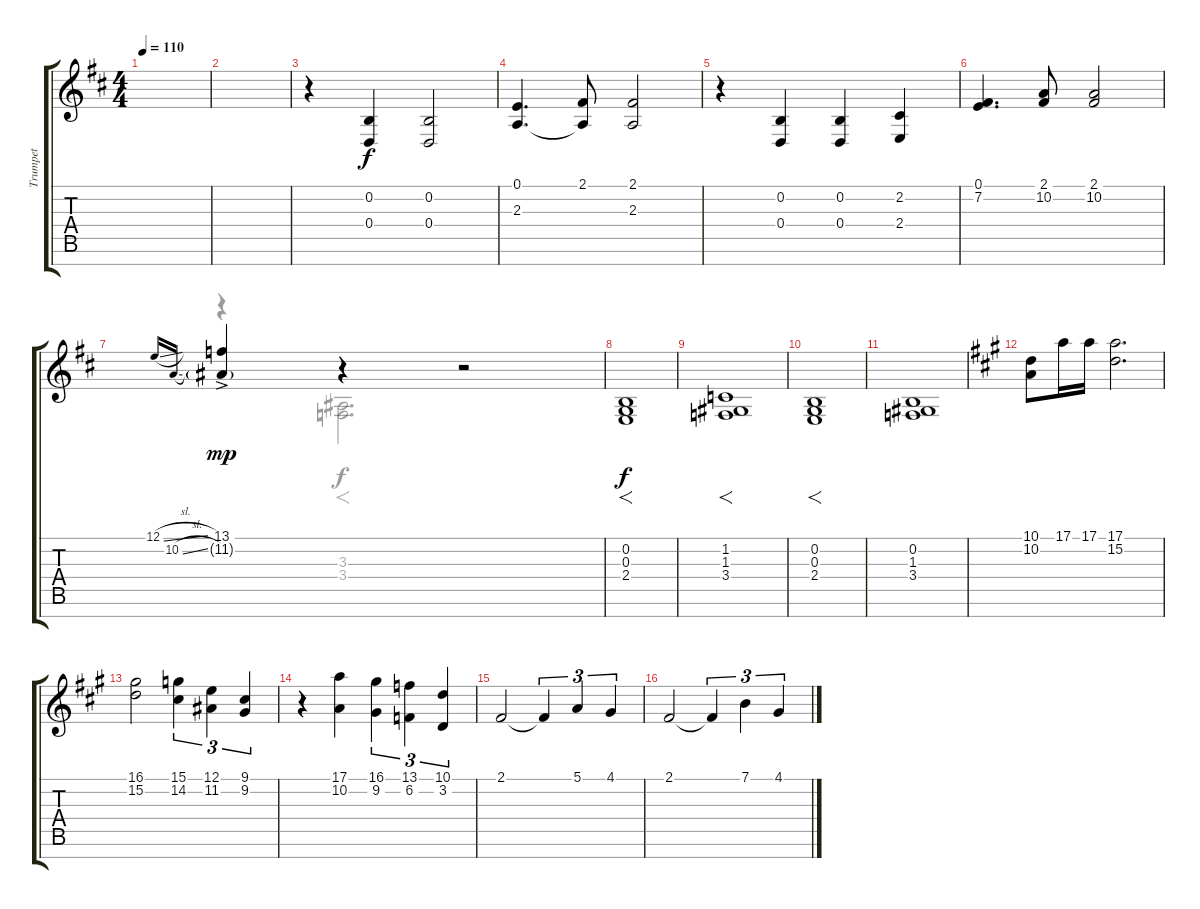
\track ("Trumpet" "Trumpet") {instrument brasssection}
\staff {score tabs}
\tuning (E4 B3 G3 D3 A2 E2 B1) {hide}
\voice
\ts (4 4)
\tempo 110
\clef g2
\ks d
|
|
r.4 (0.2 0.4).4 (0.2 0.4).2 |
(0.1 2.3).4{d} (2.1 2.3{t}).8 (2.1 2.3).2 |
r.4 (0.2 0.4).4 (0.2 0.4).4 (2.2 2.4).4 |
(0.1 7.2).4{d} (2.1 10.2).8 (2.1 10.2).2 |
12.1{sl}.16{gr onbeat} 10.2{sl}.16{gr onbeat} (13.1{ac} 11.2{g}).4{dy mp} r.4 r.2 |
(0.2 0.3 2.4).1{f dy f} |
(1.2 1.3 3.4).1{f} |
(0.2 0.3 2.4).1{f} |
(0.2 1.3 3.4).1 |
\ks f#minor
(10.1 10.2).8{volume 15} 17.1.16 17.1.16 (17.1 15.2).2{d} |
(16.1 15.2).2 (15.1 14.2).4{tu (3 2)} (12.1 11.2).4{tu (3 2)} (9.1 9.2).4{tu (3 2)} |
r.4 (17.1 10.2).4 (16.1 9.2).4{tu (3 2)} (13.1 6.2).4{tu (3 2)} (10.1 3.2).4{tu (3 2)} |
2.1.2 2.1{t}.4{tu (3 2)} 5.1.4{tu (3 2)} 4.1.4{tu (3 2)} |
2.1.2 2.1{t}.4{tu (3 2)} 7.1.4{tu (3 2)} 4.1.4{tu (3 2)}
\voice
\clef g2
\ottava regular
\simile none
\ks d
|
|
|
|
|
|
r.4 (3.3 3.4).2{f d} |
|
|
|
|
\ks f#minor
|
|
|
|
